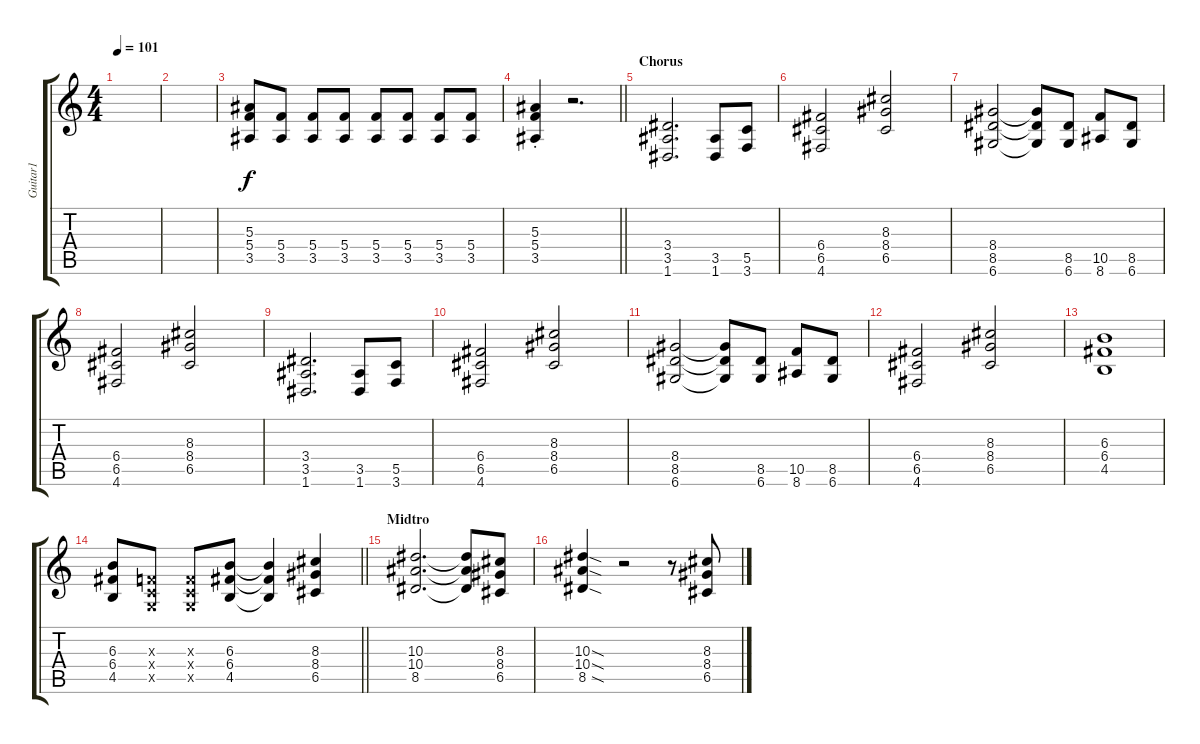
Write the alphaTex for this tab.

\track ("Guitar1" "Guitar1") {instrument distortionguitar}
\staff {score tabs}
\tuning (D4 A3 F3 C3 G2 D2) {hide}
\ts (4 4)
\tempo 101
\clef g2
\ks c
|
|
(5.3 5.4 3.5).8 (5.4 3.5).8 (5.4 3.5).8 (5.4 3.5).8 (5.4 3.5).8 (5.4 3.5).8 (5.4 3.5).8 (5.4 3.5).8 |
\barLineRight lightlight
(5.3{st} 5.4{st} 3.5{st}).4 r.2{d} |
\section ("" "Chorus")
(3.4 3.5 1.6).2{d} (3.5 1.6).8 (5.5 3.6).8 |
(6.4 6.5 4.6).2 (8.3 8.4 6.5).2 |
(8.4 8.5 6.6).2 (8.4{t} 8.5{t} 6.6{t}).8 (8.5 6.6).8 (10.5 8.6).8 (8.5 6.6).8 |
(6.4 6.5 4.6).2 (8.3 8.4 6.5).2 |
(3.4 3.5 1.6).2{d} (3.5 1.6).8 (5.5 3.6).8 |
(6.4 6.5 4.6).2 (8.3 8.4 6.5).2 |
(8.4 8.5 6.6).2 (8.4{t} 8.5{t} 6.6{t}).8 (8.5 6.6).8 (10.5 8.6).8 (8.5 6.6).8 |
(6.4 6.5 4.6).2 (8.3 8.4 6.5).2 |
(6.3 6.4 4.5).1 |
\barLineRight lightlight
(6.3 6.4 4.5).8 (0.3{x} 0.4{x} 0.5{x}).8 (0.3{x} 0.4{x} 0.5{x}).8 (6.3 6.4 4.5).8 (6.3{t} 6.4{t} 4.5{t}).4 (8.3 8.4 6.5).4 |
\section ("" "Midtro")
(10.3 10.4 8.5).2{d} (10.3{t} 10.4{t} 8.5{t}).8 (8.3 8.4 6.5).8 |
(10.3{sod} 10.4{sod} 8.5{sod}).4 r.2 r.8 (8.3 8.4 6.5).8
